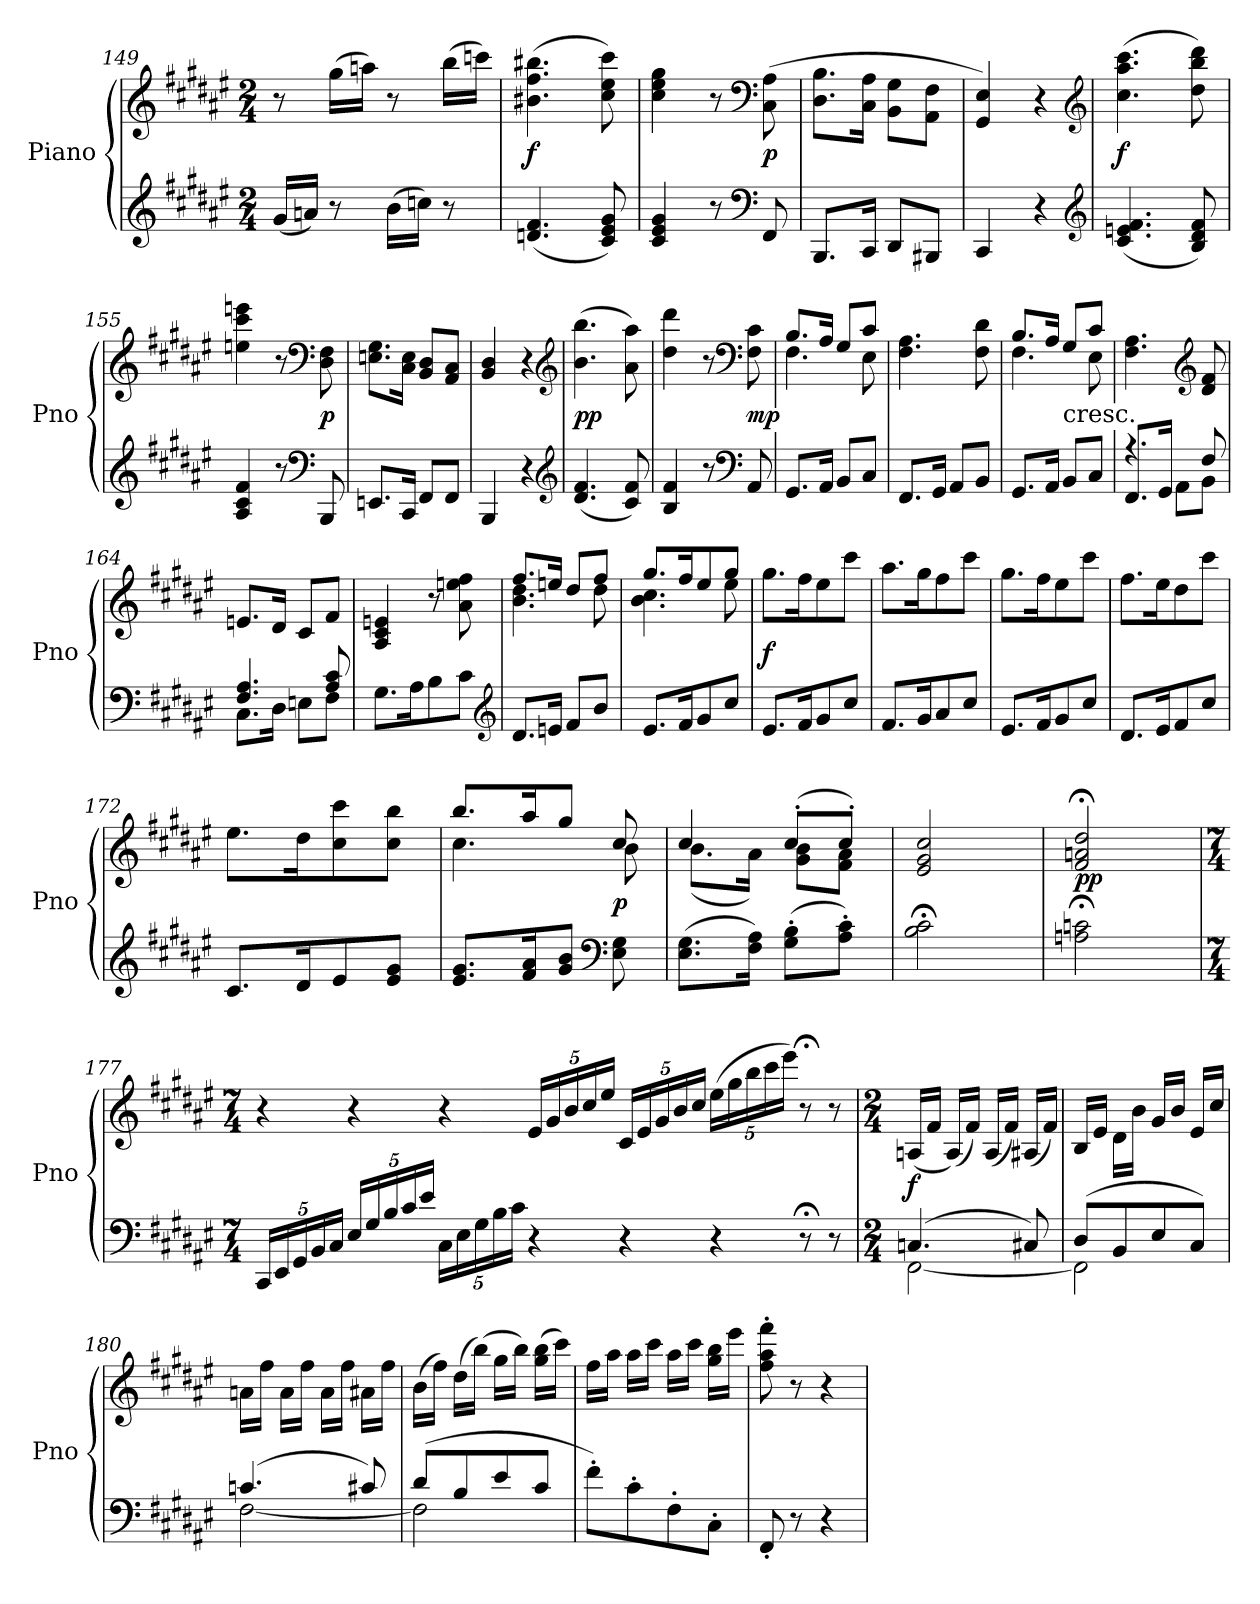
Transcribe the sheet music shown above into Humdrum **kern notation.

**kern	**kern	**dynam
*part1	*part1	*part1
*staff2	*staff1	*staff1/2
*I"Piano	*	*
*I'Pno	*	*
*clefG2	*clefG2	*
*k[f#c#g#d#a#e#]	*k[f#c#g#d#a#e#]	*
*F#:	*F#:	*
*M2/4	*M2/4	*
=149	=149	=149
(16g#/LL	8r	.
16an/JJ)	.	.
8r	(16gg#\LL	.
.	16aan\JJ)	.
(16b\LL	8r	.
16ccn\JJ)	.	.
8r	(16bb\LL	.
.	16cccn\JJ)	.
=150	=150	=150
(4.dn/ 4.f#/	(4.b#X\ 4.ff#\ 4.bb#X\	f
8c#/ 8e#/ 8g#/)	8cc#\ 8ee#\ 8ccc#\)	.
=151	=151	=151
4c#/ 4e#/ 4g#/	4cc#\ 4ee#\ 4gg#\	.
8r	8r	.
*clefF4	*clefF4	*
8FF#/	(8C#\ 8A#\	p
=152	=152	=152
8.BBB/L	8.D#\ 8.B\L	.
16CC#/Jk	16C#\ 16A#\Jk	.
8DD#/L	8BB\ 8G#\L	.
8BBB#X/J	8AA#\ 8F#\J	.
=153	=153	=153
4CC#/	4GG#/ 4E#/)	.
4r	4r	.
*clefG2	*clefG2	*
=154	=154	=154
(4.c#/ 4.en/ 4.f#/	(4.cc#\ 4.aa#\ 4.ccc#\	f
8B/ 8d#/ 8f#/)	8dd#\ 8bb\ 8ddd#\)	.
=155	=155	=155
4A#/ 4c#/ 4f#/	4een\ 4ccc#\ 4eeen\	.
8r	8r	.
*clefF4	*clefF4	*
8BBB/	8D#\ 8F#\	p
=156	=156	=156
8.EEn/L	8.En\ 8.G#\L	.
16CC#/Jk	16C#\ 16E\Jk	.
8FF#/L	8BB/ 8D#/L	.
8FF#/J	8AA#/ 8C#/J	.
=157	=157	=157
4BBB/	4BB/ 4D#/	.
4r	4r	.
*clefG2	*clefG2	*
=158	=158	=158
(4.d#/ 4.f#/	(4.b\ 4.bb\	pp
8c#/ 8f#/)	8a#\ 8aa#\)	.
=159	=159	=159
4B/ 4f#/	4dd#\ 4ddd#\	.
8r	8r	.
*clefF4	*clefF4	*
8AA#/	8F#\ 8c#\	mp
=160	=160	=160
*	*^	*
8.GG#/L	8.B/L	4.F#\	.
16AA#/Jk	16A#/Jk	.	.
8BB/L	8G#/L	.	.
8C#/J	8c#/J	8E#\	.
*	*v	*v	*
=161	=161	=161
8.FF#/L	4.F#\ 4.A#\	.
16GG#/Jk	.	.
8AA#/L	.	.
8BB/J	8F#\ 8d#\	.
=162	=162	=162
*	*^	*
8.GG#/L	8.B/L	4.F#\	.
16AA#/Jk	16A#/Jk	.	.
!	!LO:TX:c:t=cresc.	!	!
8BB/L	8G#/L	.	.
8C#/J	8c#/J	8E#\	.
*	*v	*v	*
=163	=163	=163
*^	*	*
4.r	8.FF#/L	4.F#\ 4.A#\	.
.	16GG#/Jk	.	.
.	8AA#\L	.	.
*	*	*clefG2	*
8F#/	8BB\J	8d#/ 8f#/	.
=164	=164	=164	=164
4.F#/ 4.A#/	8.C#\L	8.en/L	.
.	16D#\Jk	16d#/Jk	.
.	8En\L	8c#/L	.
8A#/ 8c#/	8F#\J	8f#/J	.
*v	*v	*	*
=165	=165	=165
8.G#\L	4A#/ 4c#/ 4en/	.
16A#\K	.	.
8B\	8r	.
8c#\J	8a#\ 8een\ 8ff#\	.
*clefG2	*	*
=166	=166	=166
*	*^	*
8.d#/L	8.ff#/L	4.b\ 4.dd#\	.
16en/Jk	16een/Jk	.	.
8f#/L	8dd#/L	.	.
8b/J	8ff#/J	8dd#\	.
=167	=167	=167	=167
8.e#/L	8.gg#/L	4.b\ 4.cc#\	.
16f#/K	16ff#/K	.	.
8g#/	8ee#/	.	.
8cc#/J	8gg#/J	8ee#\	.
*	*v	*v	*
=168	=168	=168
8.e#/L	8.gg#\L	f
16f#/K	16ff#\K	.
8g#/	8ee#\	.
8cc#/J	8ccc#\J	.
=169	=169	=169
8.f#/L	8.aa#\L	.
16g#/K	16gg#\K	.
8a#/	8ff#\	.
8cc#/J	8ccc#\J	.
=170	=170	=170
8.e#/L	8.gg#\L	.
16f#/K	16ff#\K	.
8g#/	8ee#\	.
8cc#/J	8ccc#\J	.
=171	=171	=171
8.d#/L	8.ff#\L	.
16e#/K	16ee#\K	.
8f#/	8dd#\	.
8cc#/J	8ccc#\J	.
=172	=172	=172
8.c#/L	8.ee#\L	.
16d#/K	16dd#\K	.
8e#/	8cc#\ 8ccc#\	.
8e#/ 8g#/J	8cc#\ 8bb\J	.
=173	=173	=173
*	*^	*
8.e#/ 8.g#/L	8.bb/L	4.cc#\	.
16f#/ 16a#/K	16aa#/K	.	.
8g#/ 8b/J	8gg#/J	.	.
*clefF4	*	*	*
8E#\ 8G#\	8cc#/	8b\	p
=174	=174	=174	=174
(8.E#\ 8.G#\L	4cc#/	(8.b\L	.
16F#\ 16A#\Jk)	.	16a#\Jk)	.
(8G#'\ 8B'\L	(8cc#'/L	8g#\ 8b\L	.
8A#'\ 8c#'\J)	8cc#'/J)	8f#\ 8a#\J	.
*	*v	*v	*
=175	=175	=175
2B;<\ 2c#;<\	2e#/ 2g#/ 2cc#/	.
=176	=176	=176
2An;<\ 2cn;<\	2f#;</ 2an;</ 2dd#;</	pp
=177	=177	=177
*M7/4	*M7/4	*
20CC#/LL	4r	.
20EE#/	.	.
20GG#/	.	.
20BB/	.	.
20C#/JJ	.	.
20E#/LL	4r	.
20G#/	.	.
20B/	.	.
20c#/	.	.
20e#/JJ	.	.
20C#\LL	4r	.
20E#\	.	.
20G#\	.	.
20B\	.	.
20c#\JJ	.	.
4r	20e#/LL	.
.	20g#/	.
.	20b/	.
.	20cc#/	.
.	20ee#/JJ	.
4r	20c#/LL	.
.	20e#/	.
.	20g#/	.
.	20b/	.
.	20cc#/JJ	.
4r	(20ee#\LL	.
.	20gg#\	.
.	20bb\	.
.	20ccc#\	.
.	20eee#\JJ)	.
8r;<	8r;<	.
8r	8r	.
=178	=178	=178
*M2/4	*M2/4	*
*^	*	*
(4.Cn/	[2FF#\	(16An/LL	f
.	.	16f#/JJ	.
.	.	(16A/LL)	.
.	.	16f#/JJ)	.
.	.	(16A/LL	.
.	.	16f#/JJ)	.
8C#X/)	.	(16A#X/LL	.
.	.	16f#/JJ)	.
=179	=179	=179	=179
(8D#/L	2FF#\]	16B/LL	.
.	.	16e#/JJ	.
8BB/	.	16d#\LL	.
.	.	16b\JJ	.
8E#/	.	16g#/LL	.
.	.	16b/JJ	.
8C#/J)	.	16e#/LL	.
.	.	16cc#/JJ	.
=180	=180	=180	=180
(4.cn/	[2F#\	16an\LL	.
.	.	16ff#\JJ	.
.	.	16a\LL	.
.	.	16ff#\JJ	.
.	.	16a\LL	.
.	.	16ff#\JJ	.
8c#X/)	.	16a#X\LL	.
.	.	16ff#\JJ	.
=181	=181	=181	=181
(8d#/L	2F#\]	(16b\LL	.
.	.	16ff#\JJ)	.
8B/	.	(16dd#\LL	.
.	.	(16bb\JJ)	.
8e#/	.	16gg#\LL	.
.	.	16bb\JJ)	.
8c#/J	.	(16gg#\ 16bb\LL	.
.	.	16ccc#\JJ)	.
*v	*v	*	*
=182	=182	=182
8f#'\L)	16ff#\LL	.
.	16aa#\JJ	.
8c#'\	16aa#\LL	.
.	16ccc#\JJ	.
8F#'\	16aa#\LL	.
.	16ccc#\JJ	.
8C#'\J	16gg#\ 16bb\LL	.
.	16eee#\JJ	.
=183	=183	=183
8FF#'/	8ff#'\ 8aa#'\ 8fff#'\	.
8r	8r	.
4r	4r	.
=	=	=
*-	*-	*-
